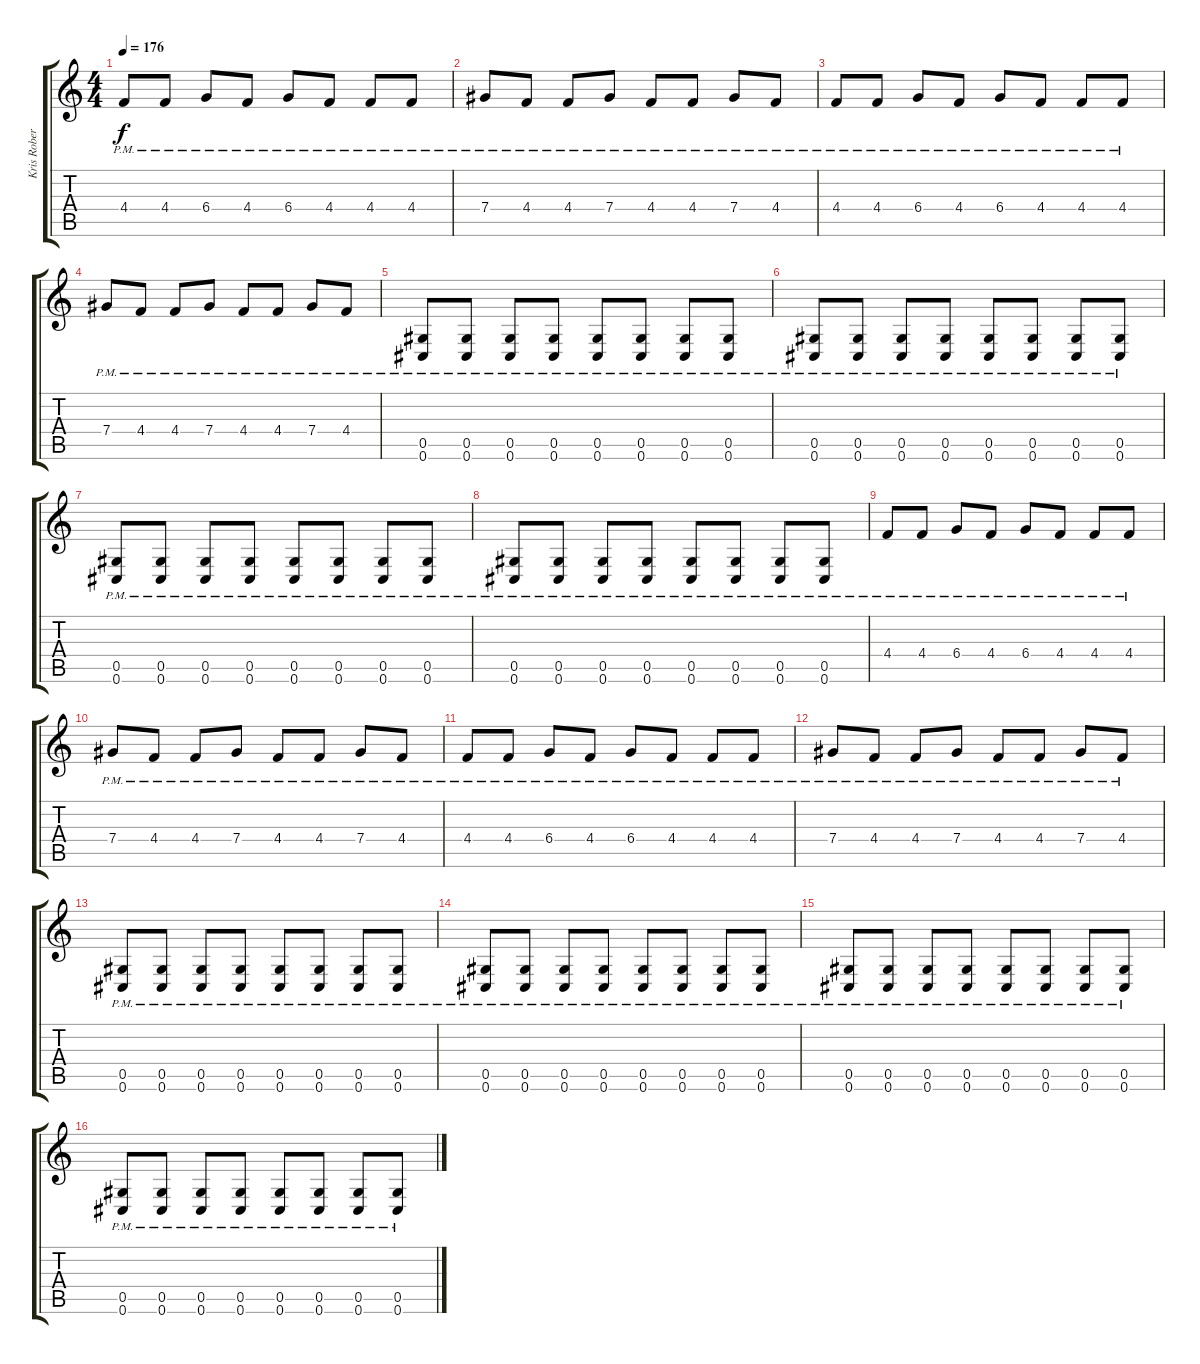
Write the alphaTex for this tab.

\track ("Kris Roberts (guitar)" "Kris Rober") {instrument distortionguitar}
\staff {score tabs}
\tuning (Eb4 Bb3 Gb3 Db3 Ab2 Db2) {hide}
\ts (4 4)
\tempo 176
\clef g2
\ks c
4.4{pm}.8{dy f} 4.4{pm}.8 6.4{pm}.8 4.4{pm}.8 6.4{pm}.8 4.4{pm}.8 4.4{pm}.8 4.4{pm}.8 |
7.4{pm}.8 4.4{pm}.8 4.4{pm}.8 7.4{pm}.8 4.4{pm}.8 4.4{pm}.8 7.4{pm}.8 4.4{pm}.8 |
4.4{pm}.8 4.4{pm}.8 6.4{pm}.8 4.4{pm}.8 6.4{pm}.8 4.4{pm}.8 4.4{pm}.8 4.4{pm}.8 |
7.4{pm}.8 4.4{pm}.8 4.4{pm}.8 7.4{pm}.8 4.4{pm}.8 4.4{pm}.8 7.4{pm}.8 4.4{pm}.8 |
(0.5{pm} 0.6{pm}).8 (0.5{pm} 0.6{pm}).8 (0.5{pm} 0.6{pm}).8 (0.5{pm} 0.6{pm}).8 (0.5{pm} 0.6{pm}).8 (0.5{pm} 0.6{pm}).8 (0.5{pm} 0.6{pm}).8 (0.5{pm} 0.6{pm}).8 |
(0.5{pm} 0.6{pm}).8 (0.5{pm} 0.6{pm}).8 (0.5{pm} 0.6{pm}).8 (0.5{pm} 0.6{pm}).8 (0.5{pm} 0.6{pm}).8 (0.5{pm} 0.6{pm}).8 (0.5{pm} 0.6{pm}).8 (0.5{pm} 0.6{pm}).8 |
(0.5{pm} 0.6{pm}).8 (0.5{pm} 0.6{pm}).8 (0.5{pm} 0.6{pm}).8 (0.5{pm} 0.6{pm}).8 (0.5{pm} 0.6{pm}).8 (0.5{pm} 0.6{pm}).8 (0.5{pm} 0.6{pm}).8 (0.5{pm} 0.6{pm}).8 |
(0.5{pm} 0.6{pm}).8 (0.5{pm} 0.6{pm}).8 (0.5{pm} 0.6{pm}).8 (0.5{pm} 0.6{pm}).8 (0.5{pm} 0.6{pm}).8 (0.5{pm} 0.6{pm}).8 (0.5{pm} 0.6{pm}).8 (0.5{pm} 0.6{pm}).8 |
4.4{pm}.8 4.4{pm}.8 6.4{pm}.8 4.4{pm}.8 6.4{pm}.8 4.4{pm}.8 4.4{pm}.8 4.4{pm}.8 |
7.4{pm}.8 4.4{pm}.8 4.4{pm}.8 7.4{pm}.8 4.4{pm}.8 4.4{pm}.8 7.4{pm}.8 4.4{pm}.8 |
4.4{pm}.8 4.4{pm}.8 6.4{pm}.8 4.4{pm}.8 6.4{pm}.8 4.4{pm}.8 4.4{pm}.8 4.4{pm}.8 |
7.4{pm}.8 4.4{pm}.8 4.4{pm}.8 7.4{pm}.8 4.4{pm}.8 4.4{pm}.8 7.4{pm}.8 4.4{pm}.8 |
(0.5{pm} 0.6{pm}).8 (0.5{pm} 0.6{pm}).8 (0.5{pm} 0.6{pm}).8 (0.5{pm} 0.6{pm}).8 (0.5{pm} 0.6{pm}).8 (0.5{pm} 0.6{pm}).8 (0.5{pm} 0.6{pm}).8 (0.5{pm} 0.6{pm}).8 |
(0.5{pm} 0.6{pm}).8 (0.5{pm} 0.6{pm}).8 (0.5{pm} 0.6{pm}).8 (0.5{pm} 0.6{pm}).8 (0.5{pm} 0.6{pm}).8 (0.5{pm} 0.6{pm}).8 (0.5{pm} 0.6{pm}).8 (0.5{pm} 0.6{pm}).8 |
(0.5{pm} 0.6{pm}).8 (0.5{pm} 0.6{pm}).8 (0.5{pm} 0.6{pm}).8 (0.5{pm} 0.6{pm}).8 (0.5{pm} 0.6{pm}).8 (0.5{pm} 0.6{pm}).8 (0.5{pm} 0.6{pm}).8 (0.5{pm} 0.6{pm}).8 |
(0.5{pm} 0.6{pm}).8 (0.5{pm} 0.6{pm}).8 (0.5{pm} 0.6{pm}).8 (0.5{pm} 0.6{pm}).8 (0.5{pm} 0.6{pm}).8 (0.5{pm} 0.6{pm}).8 (0.5{pm} 0.6{pm}).8 (0.5{pm} 0.6{pm}).8
